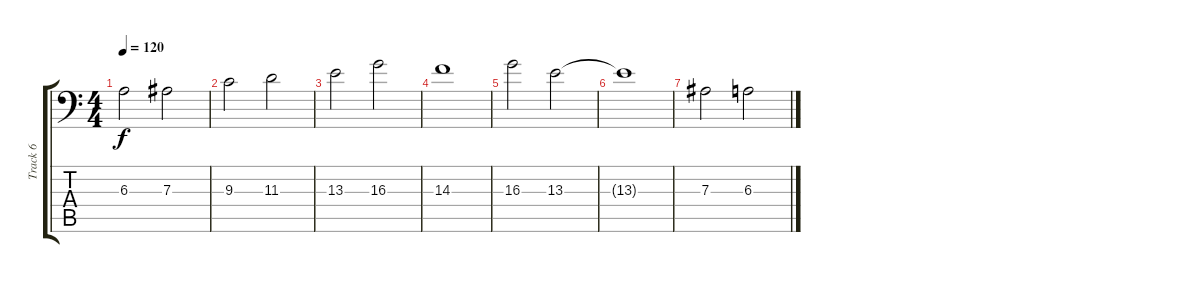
\track ("Track 6" "Track 6") {instrument fx5brightness}
\staff {score tabs}
\tuning (C4 G3 Eb3 Bb2 F2 Bb1) {hide}
\ts (4 4)
\tempo 120
\clef f4
\ks c
6.3.2{dy f} 7.3.2 |
9.3.2 11.3.2 |
13.3.2 16.3.2 |
14.3.1 |
16.3.2 13.3.2 |
13.3{t}.1 |
7.3.2 6.3.2
